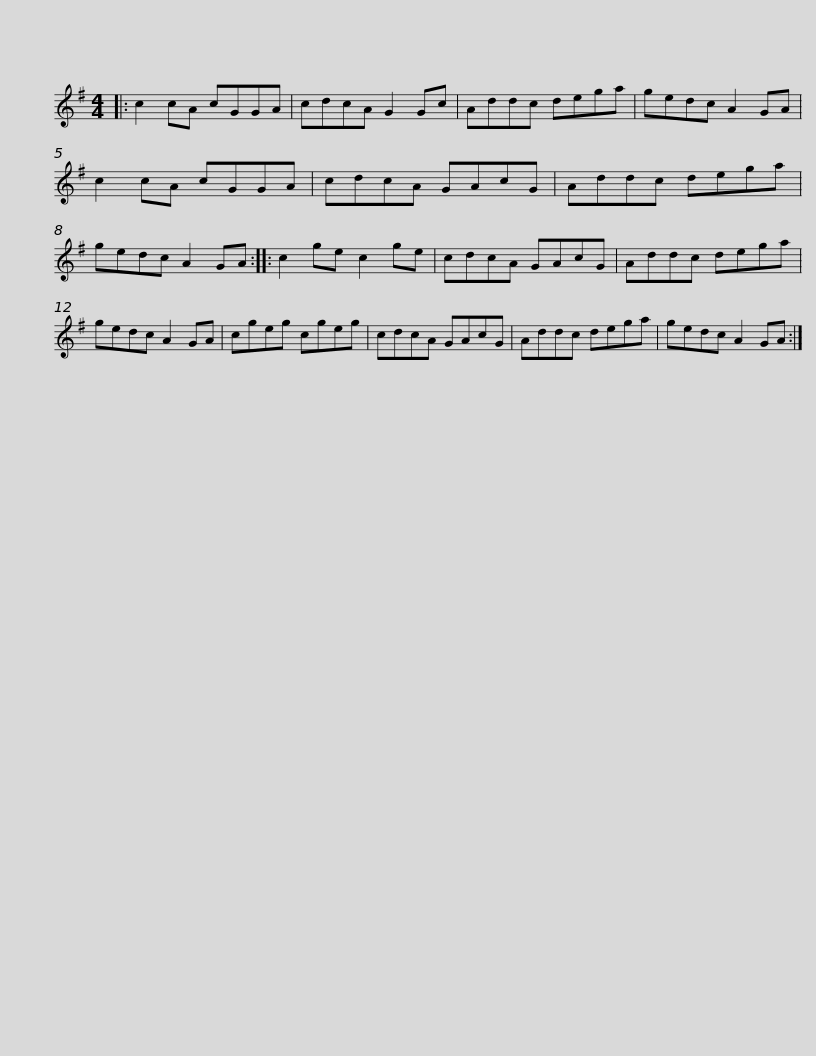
X:1
L:1/8
M:4/4
I:linebreak $
K:G
V:1 treble
V:1
|: c2 cA cGGA | cdcA G2 Gc | Addc dega | gedc A2 GA | c2 cA cGGA | %5
 cdcA GAcG |$ Addc dega | gedc A2 GA :: c2 ge c2 ge | cdcA GAcG | %10
 Addc dega | gedc A2 GA |$ cgeg cgeg | cdcA GAcG | Addc dega | %15
 gedc A2 GA :| %16
